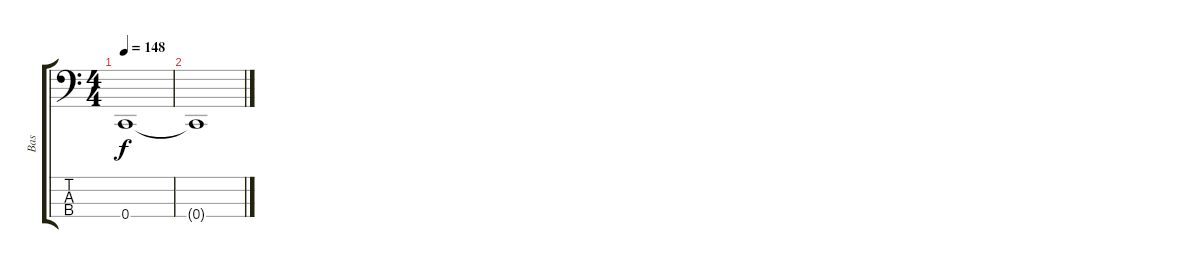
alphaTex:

\track ("Bas" "Bas") {instrument electricbasspick}
\staff {score tabs}
\tuning (F2 C2 G1 C1) {hide}
\ts (4 4)
\tempo 148
\clef f4
\ks c
0.4{t}.1{dy f} |
0.4{t}.1
